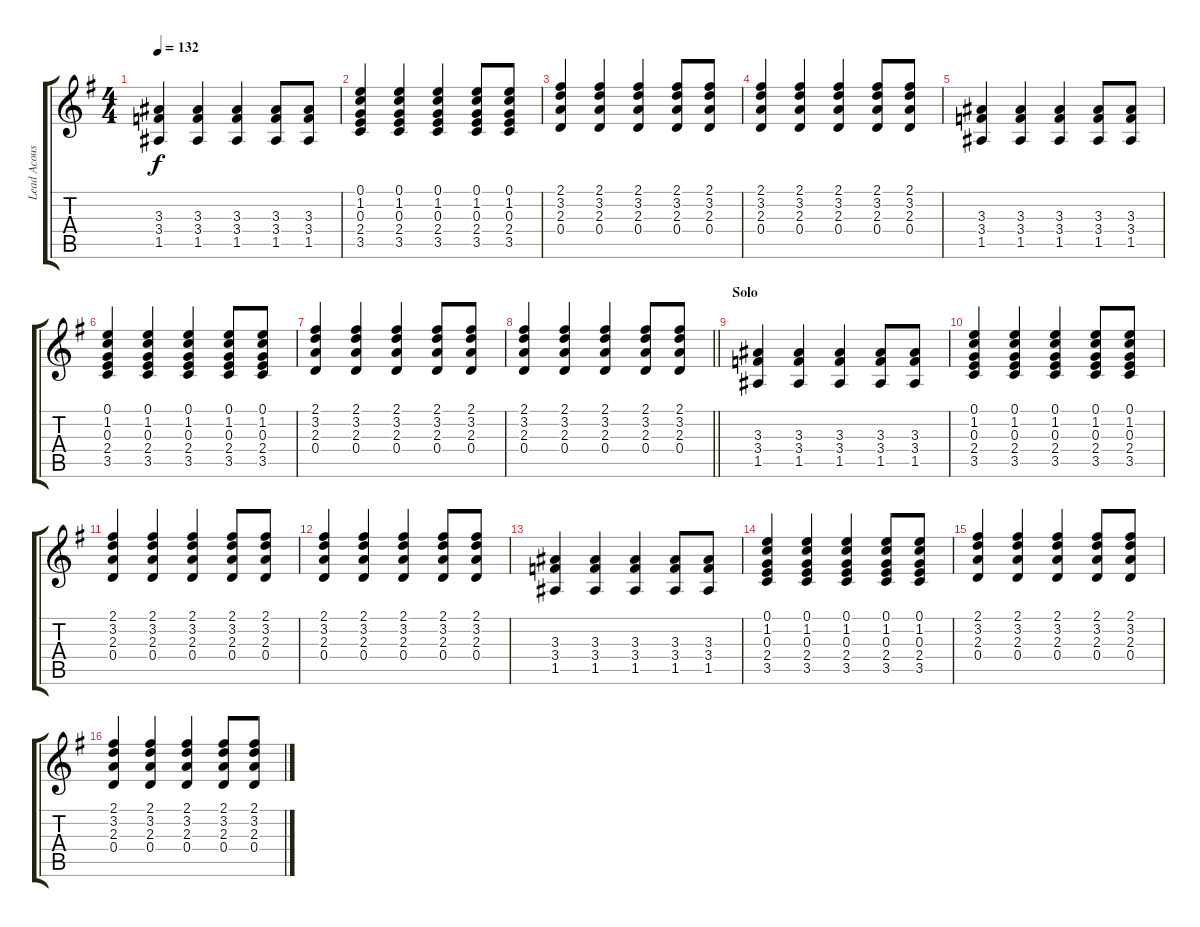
\track ("Lead Acoustic" "Lead Acous") {instrument acousticguitarnylon}
\staff {score tabs}
\tuning (E4 B3 G3 D3 A2 E2) {hide}
\ts (4 4)
\tempo 132
\clef g2
\ks g
(3.3 3.4 1.5).4{dy f} (3.3 3.4 1.5).4 (3.3 3.4 1.5).4 (3.3 3.4 1.5).8 (3.3 3.4 1.5).8 |
(0.1 1.2 0.3 2.4 3.5).4 (0.1 1.2 0.3 2.4 3.5).4 (0.1 1.2 0.3 2.4 3.5).4 (0.1 1.2 0.3 2.4 3.5).8 (0.1 1.2 0.3 2.4 3.5).8 |
(2.1 3.2 2.3 0.4).4 (2.1 3.2 2.3 0.4).4 (2.1 3.2 2.3 0.4).4 (2.1 3.2 2.3 0.4).8 (2.1 3.2 2.3 0.4).8 |
(2.1 3.2 2.3 0.4).4 (2.1 3.2 2.3 0.4).4 (2.1 3.2 2.3 0.4).4 (2.1 3.2 2.3 0.4).8 (2.1 3.2 2.3 0.4).8 |
(3.3 3.4 1.5).4 (3.3 3.4 1.5).4 (3.3 3.4 1.5).4 (3.3 3.4 1.5).8 (3.3 3.4 1.5).8 |
(0.1 1.2 0.3 2.4 3.5).4 (0.1 1.2 0.3 2.4 3.5).4 (0.1 1.2 0.3 2.4 3.5).4 (0.1 1.2 0.3 2.4 3.5).8 (0.1 1.2 0.3 2.4 3.5).8 |
(2.1 3.2 2.3 0.4).4 (2.1 3.2 2.3 0.4).4 (2.1 3.2 2.3 0.4).4 (2.1 3.2 2.3 0.4).8 (2.1 3.2 2.3 0.4).8 |
\barLineRight lightlight
(2.1 3.2 2.3 0.4).4 (2.1 3.2 2.3 0.4).4 (2.1 3.2 2.3 0.4).4 (2.1 3.2 2.3 0.4).8 (2.1 3.2 2.3 0.4).8 |
\section ("" "Solo")
(3.3 3.4 1.5).4 (3.3 3.4 1.5).4 (3.3 3.4 1.5).4 (3.3 3.4 1.5).8 (3.3 3.4 1.5).8 |
(0.1 1.2 0.3 2.4 3.5).4 (0.1 1.2 0.3 2.4 3.5).4 (0.1 1.2 0.3 2.4 3.5).4 (0.1 1.2 0.3 2.4 3.5).8 (0.1 1.2 0.3 2.4 3.5).8 |
(2.1 3.2 2.3 0.4).4 (2.1 3.2 2.3 0.4).4 (2.1 3.2 2.3 0.4).4 (2.1 3.2 2.3 0.4).8 (2.1 3.2 2.3 0.4).8 |
(2.1 3.2 2.3 0.4).4 (2.1 3.2 2.3 0.4).4 (2.1 3.2 2.3 0.4).4 (2.1 3.2 2.3 0.4).8 (2.1 3.2 2.3 0.4).8 |
(3.3 3.4 1.5).4 (3.3 3.4 1.5).4 (3.3 3.4 1.5).4 (3.3 3.4 1.5).8 (3.3 3.4 1.5).8 |
(0.1 1.2 0.3 2.4 3.5).4 (0.1 1.2 0.3 2.4 3.5).4 (0.1 1.2 0.3 2.4 3.5).4 (0.1 1.2 0.3 2.4 3.5).8 (0.1 1.2 0.3 2.4 3.5).8 |
(2.1 3.2 2.3 0.4).4 (2.1 3.2 2.3 0.4).4 (2.1 3.2 2.3 0.4).4 (2.1 3.2 2.3 0.4).8 (2.1 3.2 2.3 0.4).8 |
(2.1 3.2 2.3 0.4).4 (2.1 3.2 2.3 0.4).4 (2.1 3.2 2.3 0.4).4 (2.1 3.2 2.3 0.4).8 (2.1 3.2 2.3 0.4).8
